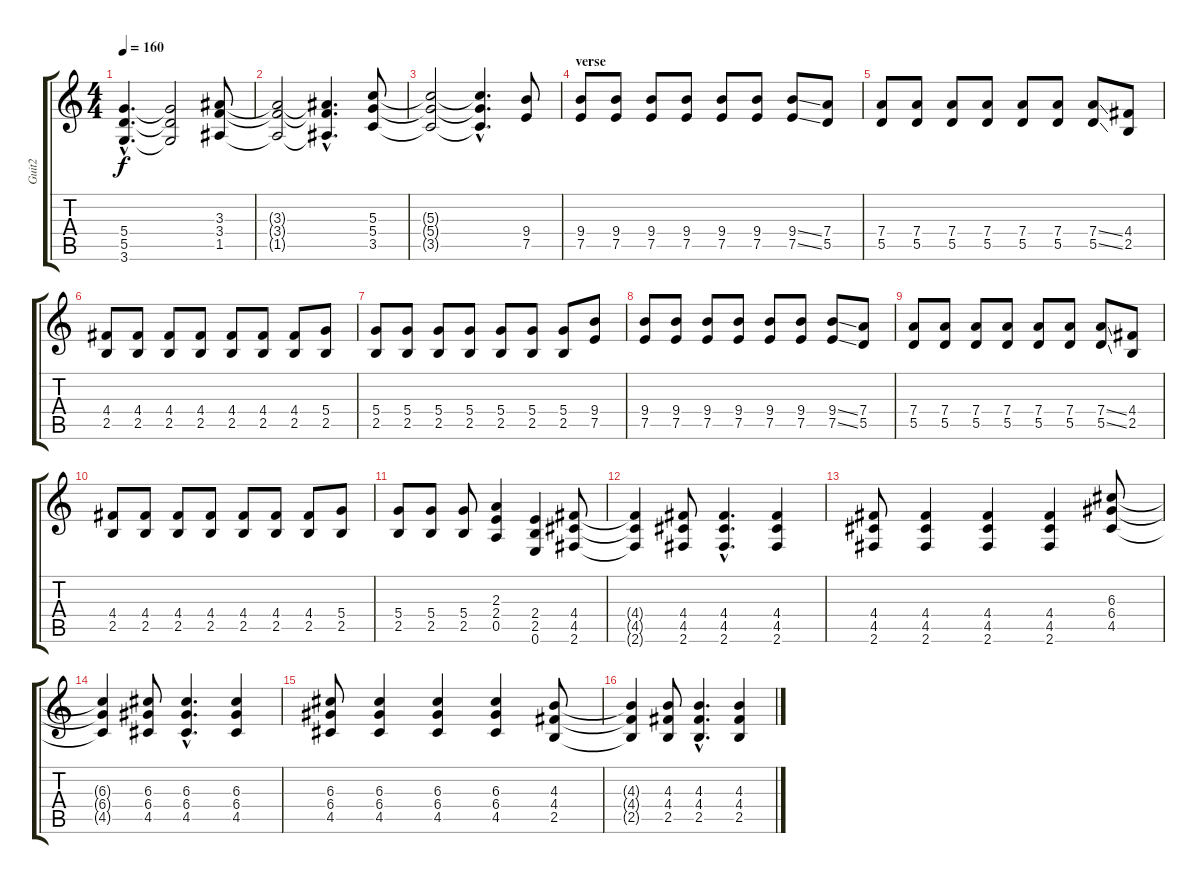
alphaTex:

\track ("Guit2" "Guit2") {instrument overdrivenguitar}
\staff {score tabs}
\tuning (E4 B3 G3 D3 A2 E2) {hide}
\ts (4 4)
\tempo 160
\clef g2
\ks c
(5.4{hac t} 5.5{hac t} 3.6{hac t}).4{d dy f} (5.4{t} 5.5{t} 3.6{t}).2 (3.3 3.4 1.5).8 |
(3.3{t} 3.4{t} 1.5{t}).2 (3.3{hac t} 3.4{hac t} 1.5{hac t}).4{d} (5.3 5.4 3.5).8 |
(5.3{t} 5.4{t} 3.5{t}).2 (5.3{hac t} 5.4{hac t} 3.5{hac t}).4{d} (9.4 7.5).8 |
\section ("" "verse")
(9.4 7.5).8 (9.4 7.5).8 (9.4 7.5).8 (9.4 7.5).8 (9.4 7.5).8 (9.4 7.5).8 (9.4{ss} 7.5{ss}).8 (7.4 5.5).8 |
(7.4 5.5).8 (7.4 5.5).8 (7.4 5.5).8 (7.4 5.5).8 (7.4 5.5).8 (7.4 5.5).8 (7.4{ss} 5.5{ss}).8 (4.4 2.5).8 |
(4.4 2.5).8 (4.4 2.5).8 (4.4 2.5).8 (4.4 2.5).8 (4.4 2.5).8 (4.4 2.5).8 (4.4 2.5).8 (5.4 2.5).8 |
(5.4 2.5).8 (5.4 2.5).8 (5.4 2.5).8 (5.4 2.5).8 (5.4 2.5).8 (5.4 2.5).8 (5.4 2.5).8 (9.4 7.5).8 |
(9.4 7.5).8 (9.4 7.5).8 (9.4 7.5).8 (9.4 7.5).8 (9.4 7.5).8 (9.4 7.5).8 (9.4{ss} 7.5{ss}).8 (7.4 5.5).8 |
(7.4 5.5).8 (7.4 5.5).8 (7.4 5.5).8 (7.4 5.5).8 (7.4 5.5).8 (7.4 5.5).8 (7.4{ss} 5.5{ss}).8 (4.4 2.5).8 |
(4.4 2.5).8 (4.4 2.5).8 (4.4 2.5).8 (4.4 2.5).8 (4.4 2.5).8 (4.4 2.5).8 (4.4 2.5).8 (5.4 2.5).8 |
(5.4 2.5).8 (5.4 2.5).8 (5.4 2.5).8 (2.3 2.4 0.5).4 (2.4 2.5 0.6).4 (4.4 4.5 2.6).8 |
(4.4{t} 4.5{t} 2.6{t}).4 (4.4 4.5 2.6).8 (4.4{hac} 4.5{hac} 2.6{hac}).4{d} (4.4 4.5 2.6).4 |
(4.4 4.5 2.6).8 (4.4 4.5 2.6).4 (4.4 4.5 2.6).4 (4.4 4.5 2.6).4 (6.3 6.4 4.5).8 |
(6.3{t} 6.4{t} 4.5{t}).4 (6.3 6.4 4.5).8 (6.3{hac} 6.4{hac} 4.5{hac}).4{d} (6.3 6.4 4.5).4 |
(6.3 6.4 4.5).8 (6.3 6.4 4.5).4 (6.3 6.4 4.5).4 (6.3 6.4 4.5).4 (4.3 4.4 2.5).8 |
(4.3{t} 4.4{t} 2.5{t}).4 (4.3 4.4 2.5).8 (4.3{hac} 4.4{hac} 2.5{hac}).4{d} (4.3 4.4 2.5).4
